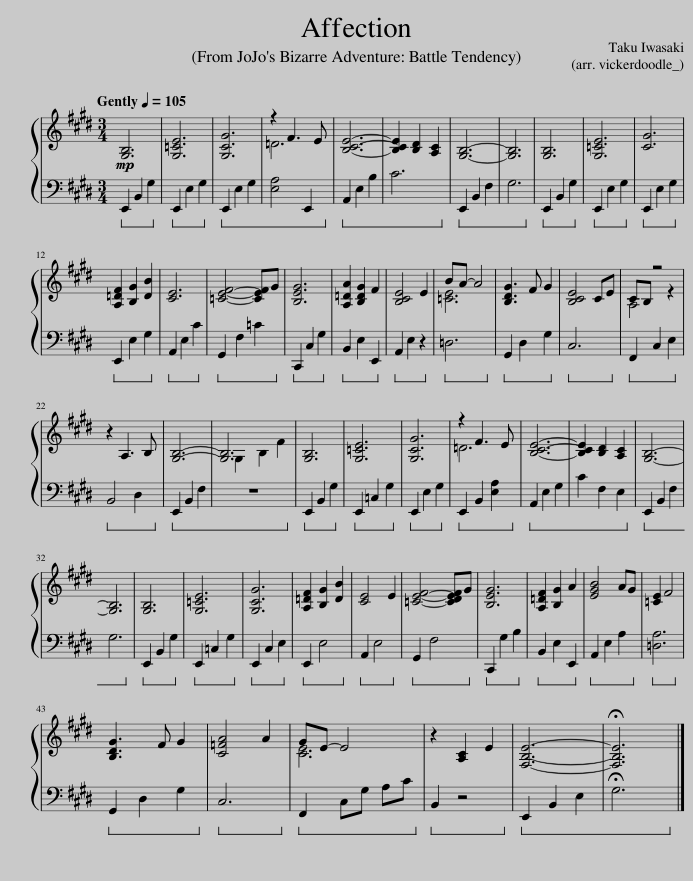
X:1
%%score { ( 1 3 ) | 2 }
L:1/8
Q:1/4=105
M:3/4
I:linebreak $
K:E
V:1 treble
V:3 treble
V:2 bass
V:1
!mp! [G,B,]6 | [G,=CE]6 | [G,CG]6 | z2 F3 E | [B,CE]6- | %5
 [B,CE]2 [B,D]2 [A,C]2 | [G,B,]6- | [G,B,]6 | [G,B,]6 | [G,=CE]6 | %10
 [CG]6 |$ [A,=DF]2 [B,G]2 [DB]2 | [CE]6 | [=CEF]4- [CEF]G | [B,EG]6 | %15
 [A,=DA]2 [B,DG]2 F2 | [B,CE]4 E2 | BA- A4 | [B,DG]3 F G2 | [B,CE]4 CE | %20
 CB, z4 |$ z2 A,3 B, | [G,B,]6- | [G,B,]6 | [G,B,]6 | %25
 [G,=CE]6 | [G,CG]6 | z2 F3 E | [B,CE]6- | [B,CE]2 [B,D]2 [A,C]2 | %30
 [G,B,]6- |$ [G,B,]6 | [G,B,]6 | [G,=CE]6 | [G,CG]6 | %35
 [A,=DF]2 [B,G]2 [DB]2 | [CE]4 E2 | [=CEF]4- [CDEF]G | [B,EG]6 | [A,=DF]2 [B,G]2 A2 | %40
 [EGB]4 AG | [=CE]2 F4 |$ [B,DG]3 F G2 | [C=FA]4 A2 | GE- E4 | %45
 z2 [A,C]2 E2 | [F,B,E]6- | !fermata![F,B,E]6 |] %48
V:2
!ped! E,,2 B,,2 G,2!ped-up! |!ped! E,,2 E,2 G,2!ped-up! |!ped! E,,2 E,2 G,2 | [E,A,]4 E,,2!ped-up! |!ped! A,,2 E,2 B,2 | %5
 C6!ped-up! |!ped! E,,2 B,,2 F,2 | G,6!ped-up! |!ped! E,,2 B,,2 G,2!ped-up! |!ped! E,,2 E,2 G,2!ped-up! | %10
!ped! E,,2 E,2 G,2!ped-up! |$!ped! E,,2 E,2 G,2!ped-up! |!ped! A,,2 E,2 C2!ped-up! |!ped! G,,2 F,2 =C2!ped-up! |!ped! C,,2 C,2 G,2!ped-up! | %15
!ped! B,,2 E,2 E,,2!ped-up! |!ped! A,,2 E,2 z2!ped-up! |!ped! =D,6!ped-up! |!ped! G,,2 D,2 G,2!ped-up! |!ped! C,6!ped-up! | %20
!ped! F,,2 C,2 E,2!ped-up! |$!ped! B,,4 D,2!ped-up! |!ped! E,,2 B,,2 F,2 | z6!ped-up! |!ped! E,,2 B,,2 G,2!ped-up! | %25
!ped! E,,2 =C,2 G,2!ped-up! |!ped! E,,2 E,2 G,2!ped-up! |!ped! E,,2 B,,2 [E,A,]2!ped-up! |!ped! A,,2 E,2 G,2 | C2 F,2 E,2!ped-up! | %30
!ped! E,,2 B,,2 F,2 |$ G,6!ped-up! |!ped! E,,2 B,,2 G,2!ped-up! |!ped! E,,2 =C,2 G,2!ped-up! |!ped! E,,2 C,2 E,2!ped-up! | %35
!ped! E,,2 E,4!ped-up! |!ped! A,,2 E,4!ped-up! |!ped! G,,2 F,4!ped-up! |!ped! C,,2 G,2 B,2!ped-up! |!ped! B,,2 E,2 E,,2!ped-up! | %40
!ped! A,,2 E,2 A,2!ped-up! |!ped! [=D,A,]6!ped-up! |$!ped! G,,2 D,2 G,2!ped-up! |!ped! C,6!ped-up! |!ped! F,,2 C,G, A,C!ped-up! | %45
!ped! B,,2 z4!ped-up! |!ped! E,,2 B,,2 E,2 | !fermata!G,6!ped-up! |] %48
V:3
 x6 | x6 | x6 | =D6 | x6 | %5
 x6 | x6 | x6 | x6 | x6 | %10
 x6 |$ x6 | x6 | x6 | x6 | %15
 x6 | x6 | [=CE]6 | x6 | x6 | %20
 A,4 z2 |$ x6 | x6 | G,2 B,2 F2 | x6 | %25
 x6 | x6 | =D6 | x6 | x6 | %30
 x6 |$ x6 | x6 | x6 | x6 | %35
 x6 | x6 | x6 | x6 | x6 | %40
 x6 | x6 |$ x6 | x6 | [CE]6 | %45
 x6 | x6 | x6 |] %48
